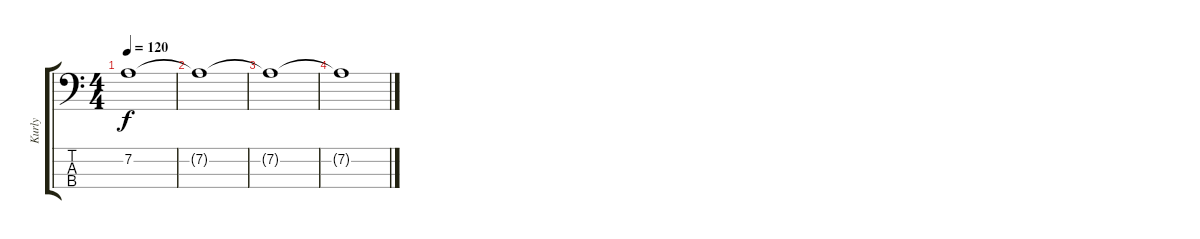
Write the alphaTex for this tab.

\track ("Kurly" "Kurly") {instrument electricbassfinger}
\staff {score tabs}
\tuning (G2 D2 A1 E1) {hide}
\ts (4 4)
\tempo 120
\clef f4
\ks c
7.2.1{dy f} |
7.2{t}.1 |
7.2{t}.1 |
7.2{t}.1
